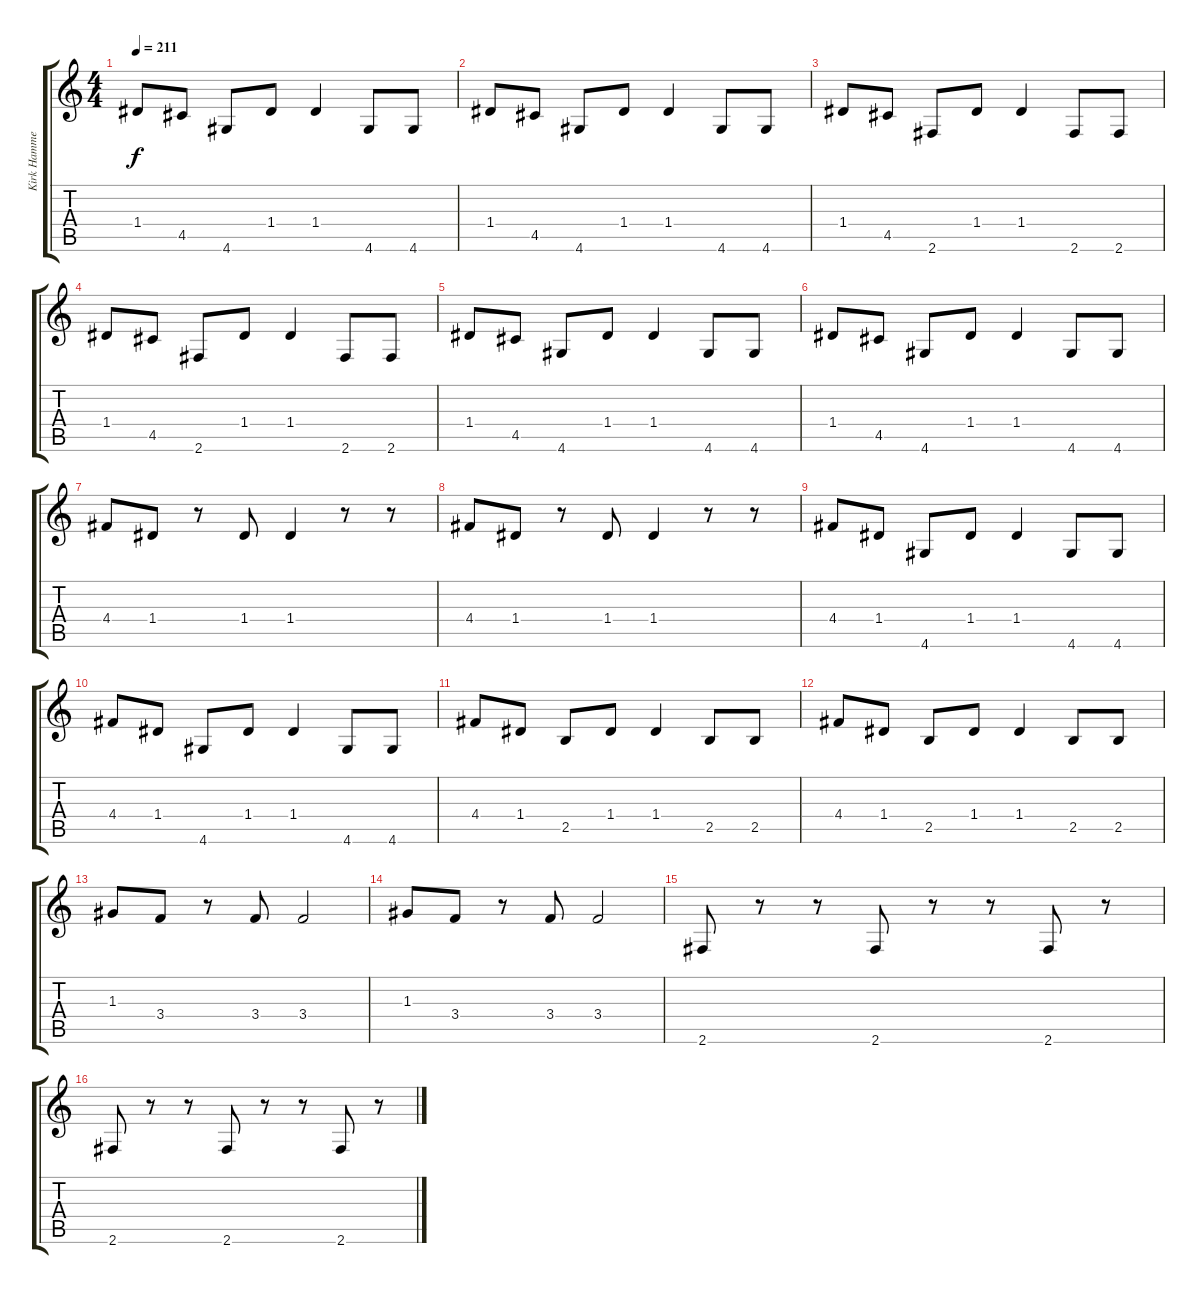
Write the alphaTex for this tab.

\track ("Kirk Hammett (Guitar)" "Kirk Hamme") {instrument overdrivenguitar}
\staff {score tabs}
\tuning (E4 B3 G3 D3 A2 E2) {hide}
\ts (4 4)
\tempo 211
\clef g2
\ks c
1.4.8{dy f} 4.5.8 4.6.8 1.4.8 1.4.4 4.6.8 4.6.8 |
1.4.8 4.5.8 4.6.8 1.4.8 1.4.4 4.6.8 4.6.8 |
1.4.8 4.5.8 2.6.8 1.4.8 1.4.4 2.6.8 2.6.8 |
1.4.8 4.5.8 2.6.8 1.4.8 1.4.4 2.6.8 2.6.8 |
1.4.8 4.5.8 4.6.8 1.4.8 1.4.4 4.6.8 4.6.8 |
1.4.8 4.5.8 4.6.8 1.4.8 1.4.4 4.6.8 4.6.8 |
4.4.8 1.4.8 r.8 1.4.8 1.4.4 r.8 r.8 |
4.4.8 1.4.8 r.8 1.4.8 1.4.4 r.8 r.8 |
4.4.8 1.4.8 4.6.8 1.4.8 1.4.4 4.6.8 4.6.8 |
4.4.8 1.4.8 4.6.8 1.4.8 1.4.4 4.6.8 4.6.8 |
4.4.8 1.4.8 2.5.8 1.4.8 1.4.4 2.5.8 2.5.8 |
4.4.8 1.4.8 2.5.8 1.4.8 1.4.4 2.5.8 2.5.8 |
1.3.8 3.4.8 r.8 3.4.8 3.4.2 |
1.3.8 3.4.8 r.8 3.4.8 3.4.2 |
2.6.8 r.8 r.8 2.6.8 r.8 r.8 2.6.8 r.8 |
2.6.8 r.8 r.8 2.6.8 r.8 r.8 2.6.8 r.8
